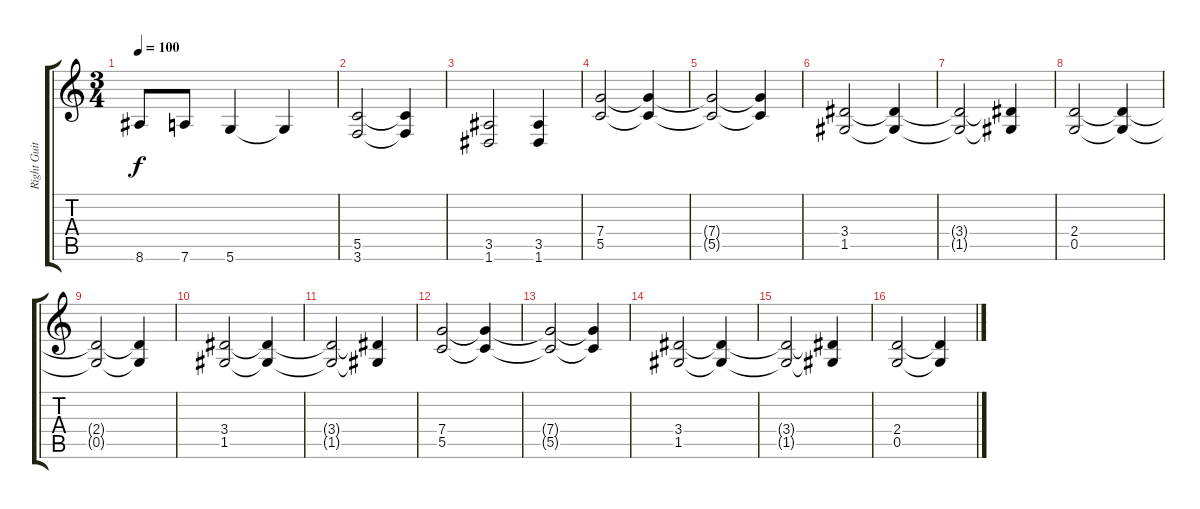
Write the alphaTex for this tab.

\track ("Right Guitar" "Right Guit") {instrument distortionguitar}
\staff {score tabs}
\tuning (D4 A3 F3 C3 G2 D2) {hide}
\ts (3 4)
\tempo 100
\clef g2
\ks c
8.6.8{dy f} 7.6.8 5.6.4 5.6{t}.4 |
(5.5 3.6).2 (5.5{t} 3.6{t}).4 |
(3.5 1.6).2 (3.5 1.6).4 |
(7.4 5.5).2 (7.4{t} 5.5{t}).4 |
(7.4{t} 5.5{t}).2 (7.4{t} 5.5{t}).4 |
(3.4 1.5).2 (3.4{t} 1.5{t}).4 |
(3.4{t} 1.5{t}).2 (3.4{t} 1.5{t}).4 |
(2.4 0.5).2 (2.4{t} 0.5{t}).4 |
(2.4{t} 0.5{t}).2 (2.4{t} 0.5{t}).4 |
(3.4 1.5).2 (3.4{t} 1.5{t}).4 |
(3.4{t} 1.5{t}).2 (3.4{t} 1.5{t}).4 |
(7.4 5.5).2 (7.4{t} 5.5{t}).4 |
(7.4{t} 5.5{t}).2 (7.4{t} 5.5{t}).4 |
(3.4 1.5).2 (3.4{t} 1.5{t}).4 |
(3.4{t} 1.5{t}).2 (3.4{t} 1.5{t}).4 |
(2.4 0.5).2 (2.4{t} 0.5{t}).4
